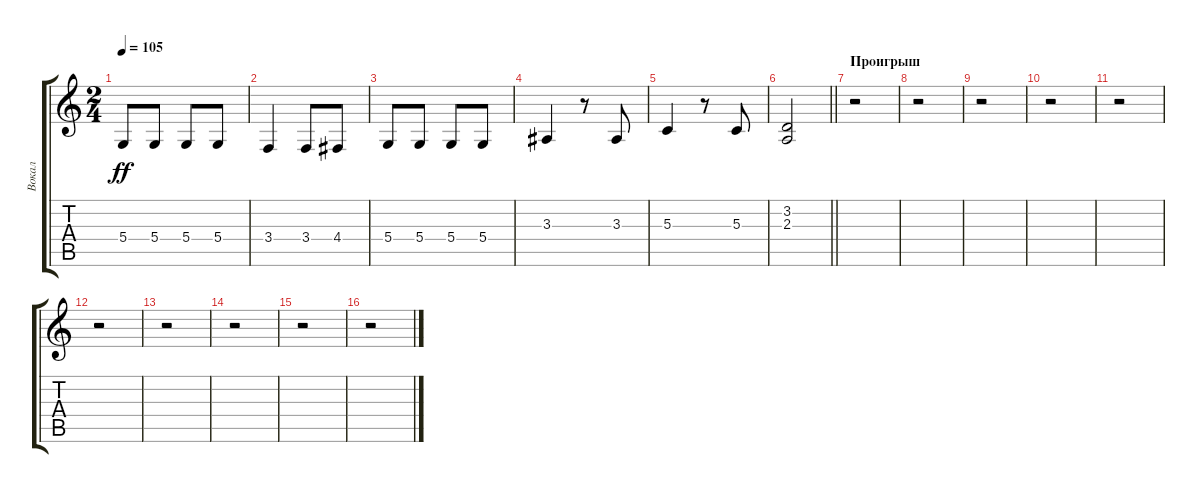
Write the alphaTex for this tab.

\track ("Вокал" "Вокал") {instrument tenorsax}
\staff {score tabs}
\tuning (E4 B3 G3 D3 A2 E2) {hide}
\ts (2 4)
\tempo 105
\clef g2
\ks c
5.4.8{dy ff} 5.4.8 5.4.8 5.4.8 |
3.4.4 3.4.8 4.4.8 |
5.4.8 5.4.8 5.4.8 5.4.8 |
3.3.4 r.8 3.3.8 |
5.3.4 r.8 5.3.8 |
\barLineRight lightlight
(3.2 2.3).2 |
\section ("" "Проигрыш")
r.2 |
r.2 |
r.2 |
r.2 |
r.2 |
r.2 |
r.2 |
r.2 |
r.2 |
r.2
